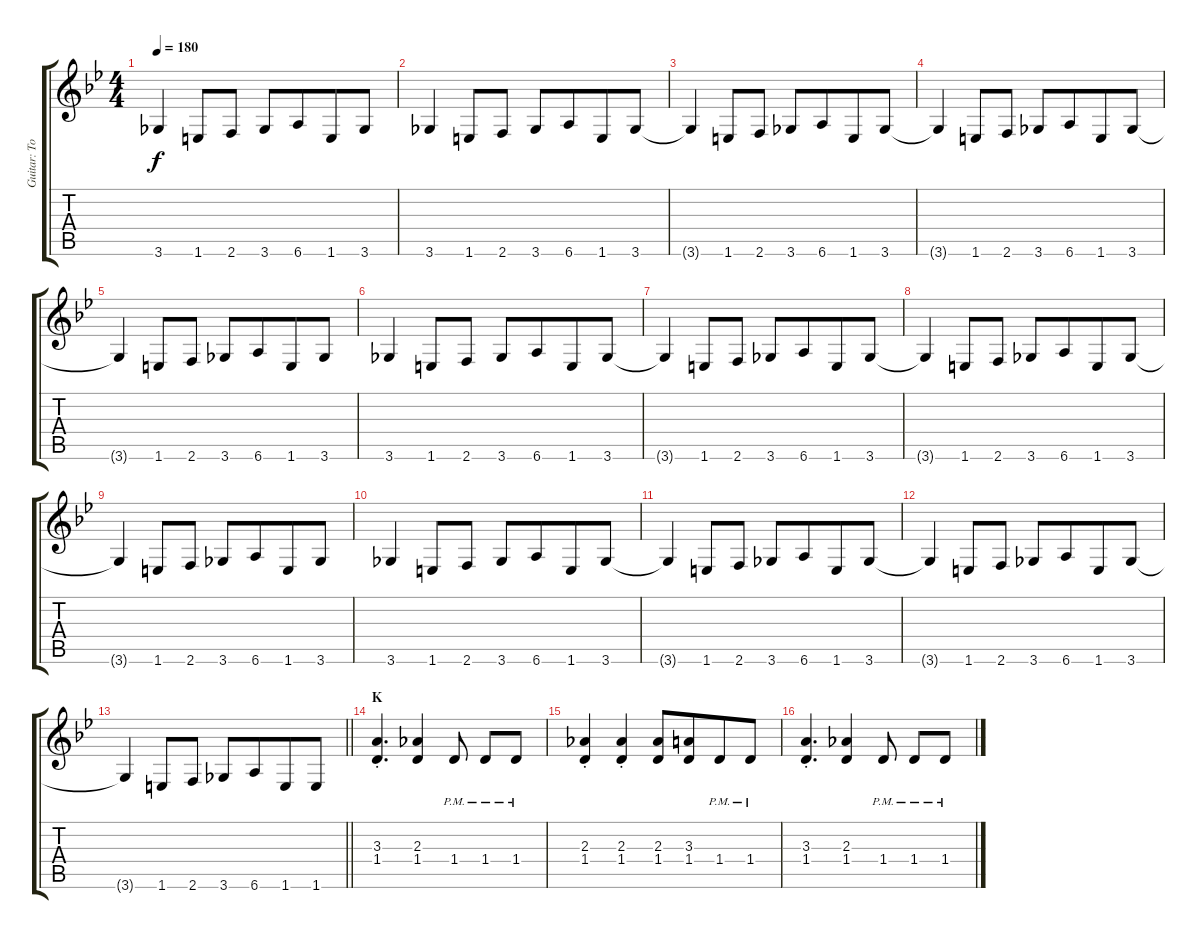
\track ("Guitar: Tony" "Guitar: To") {instrument distortionguitar}
\staff {score tabs}
\tuning (Eb4 Bb3 Gb3 Db3 Ab2 Eb2) {hide}
\ts (4 4)
\tempo 180
\clef g2
\ks bb
3.6{t}.4{dy f} 1.6.8 2.6.8 3.6.8 6.6.8{beam merge} 1.6.8 3.6.8 |
3.6.4 1.6.8 2.6.8 3.6.8 6.6.8{beam merge} 1.6.8 3.6.8 |
3.6{t}.4 1.6.8 2.6.8 3.6.8 6.6.8{beam merge} 1.6.8 3.6.8 |
3.6{t}.4 1.6.8 2.6.8 3.6.8 6.6.8{beam merge} 1.6.8 3.6.8 |
3.6{t}.4 1.6.8 2.6.8 3.6.8 6.6.8{beam merge} 1.6.8 3.6.8 |
3.6.4 1.6.8 2.6.8 3.6.8 6.6.8{beam merge} 1.6.8 3.6.8 |
3.6{t}.4 1.6.8 2.6.8 3.6.8 6.6.8{beam merge} 1.6.8 3.6.8 |
3.6{t}.4 1.6.8 2.6.8 3.6.8 6.6.8{beam merge} 1.6.8 3.6.8 |
3.6{t}.4 1.6.8 2.6.8 3.6.8 6.6.8{beam merge} 1.6.8 3.6.8 |
3.6.4 1.6.8 2.6.8 3.6.8 6.6.8{beam merge} 1.6.8 3.6.8 |
3.6{t}.4 1.6.8 2.6.8 3.6.8 6.6.8{beam merge} 1.6.8 3.6.8 |
3.6{t}.4 1.6.8 2.6.8 3.6.8 6.6.8{beam merge} 1.6.8 3.6.8 |
\barLineRight lightlight
3.6{t}.4 1.6.8 2.6.8 3.6.8 6.6.8{beam merge} 1.6.8 1.6.8 |
\section ("" "K")
(3.3{st} 1.4{st}).4{d} (2.3 1.4).4 1.4{pm}.8 1.4{pm}.8 1.4{pm}.8 |
(2.3{st} 1.4{st}).4 (2.3{st} 1.4{st}).4 (2.3 1.4).8 (3.3 1.4).8{beam merge} 1.4{pm}.8 1.4{pm}.8 |
(3.3{st} 1.4{st}).4{d} (2.3 1.4).4 1.4{pm}.8 1.4{pm}.8 1.4{pm}.8
